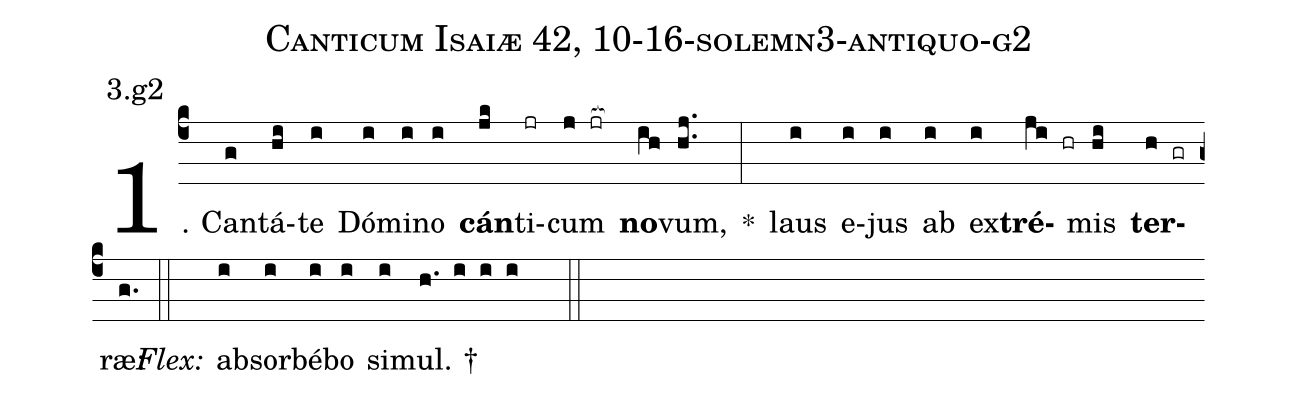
name: Canticum Isaiæ 42, 10-16-solemn3-antiquo-g2;
annotation: 3.g2;
%%
(c4)1. Can(g)tá(hi)te(i) Dó(i)mi(i)no(i) <b>cán</b>(jk)ti(jr)cum(j jr[ocb:1{]) <b>no</b>(ih[ocb:0}])vum,(hj..) *(:) laus(i) e(i)jus(i) ab(i) ex(i)<b>tré</b>(ji hr)mis(hi) <b>ter</b>(h gr)ræ:(g.) (::)
<i>Flex:</i>()  ab(i)sor(i)bé(i)bo(i) si(i)mul. †(h. i i i  ::)
